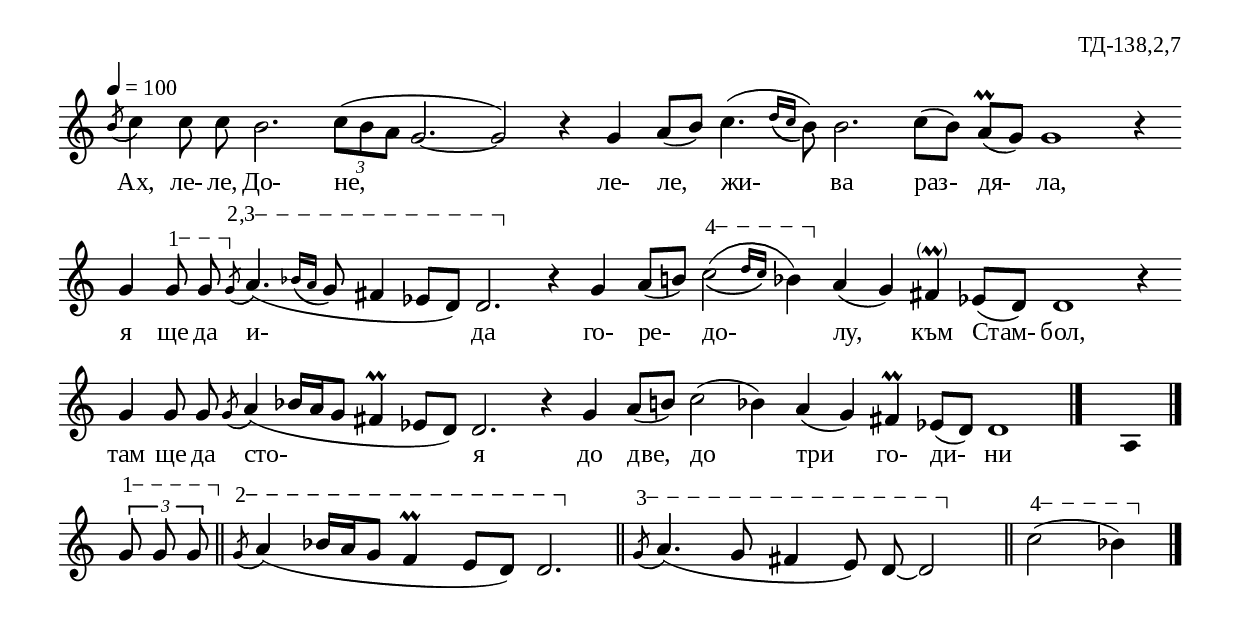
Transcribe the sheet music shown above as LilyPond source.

%{
td_138_2_07
%}

\include "td-preamble.ly"

\score {
\relative c'' {
\tempo 4 = 100
\cadenzaOn
\phrasingSlurDown
\acciaccatura b8 c4 c8 c\noBeam b2. \times 2/3 { c8[( b a] } g2.~ g2) r4 \bar "" 
g a8[( b]) \bar "" c4.( \grace { d16[\( c] } b8\)) \bar "" b2.
\bar ""
c8[( b]) a\prall[( g]) g1 r4 \bar "" g 
\varA
g8\startTextSpan g\stopTextSpan\noBeam
\varBC
\acciaccatura g\startTextSpan a4.( \grace { bes16[\( a] } g8\) fis4 ees8[ d]) d2.\stopTextSpan r4
\bar ""
g4 a8[( b]) \bar ""
\varD
\afterGrace c2\startTextSpan(\( { d16[ c]\) } bes4\stopTextSpan) \bar ""
\parS
a( g) fis!-\parenthesize\prall ees!8[( d]) d1 r4 \bar ""
g g8 g\noBeam \acciaccatura g a4( bes!16[ a g8] fis!4\prall ees!8[ d])
\bar ""
d2. r4 g a8[( b]) c2( bes4) \bar "" a( g) fis!\prall \bar "" ees!8[( d]) d1
 \bar "|." 
s4 \fixB a \fixC
 \bar "|." 
\break %%  s16 \clef treble
\varA
\times 2/3 { g'8\startTextSpan g\noBeam g\stopTextSpan } \bar "||"
\varB
\acciaccatura g8\startTextSpan a4( bes!16[ a g8] fis4\prall ees8[ d]) d2.\stopTextSpan \bar "||"
\varC
\acciaccatura g8\startTextSpan a4.( g8 fis!4 ees8\noBeam) d8~ d2\stopTextSpan \bar "||"
\varD
c'2\startTextSpan( bes!4\stopTextSpan) 
 \bar "|."  
}
\addlyrics { Ах, ле- ле, До- не, ле- ле, жи- ва раз- дя- ла, я ще да и- да
го- ре- до- лу, към Стам- бол, там ще да сто- я до две, до три го- ди- ни }
%
\layout {
   \context { 
	    \Staff \remove "Time_signature_engraver" } 
  indent = #0
  line-width = 190\mm
  ragged-right=##f
}
%
\midi { 
	\context {
		\Score tempoWholesPerMinute = #(ly:make-moment 100 4)
		}
	}
}
%
\header{
  opus = "ТД-138,2,7"
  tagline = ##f
}


